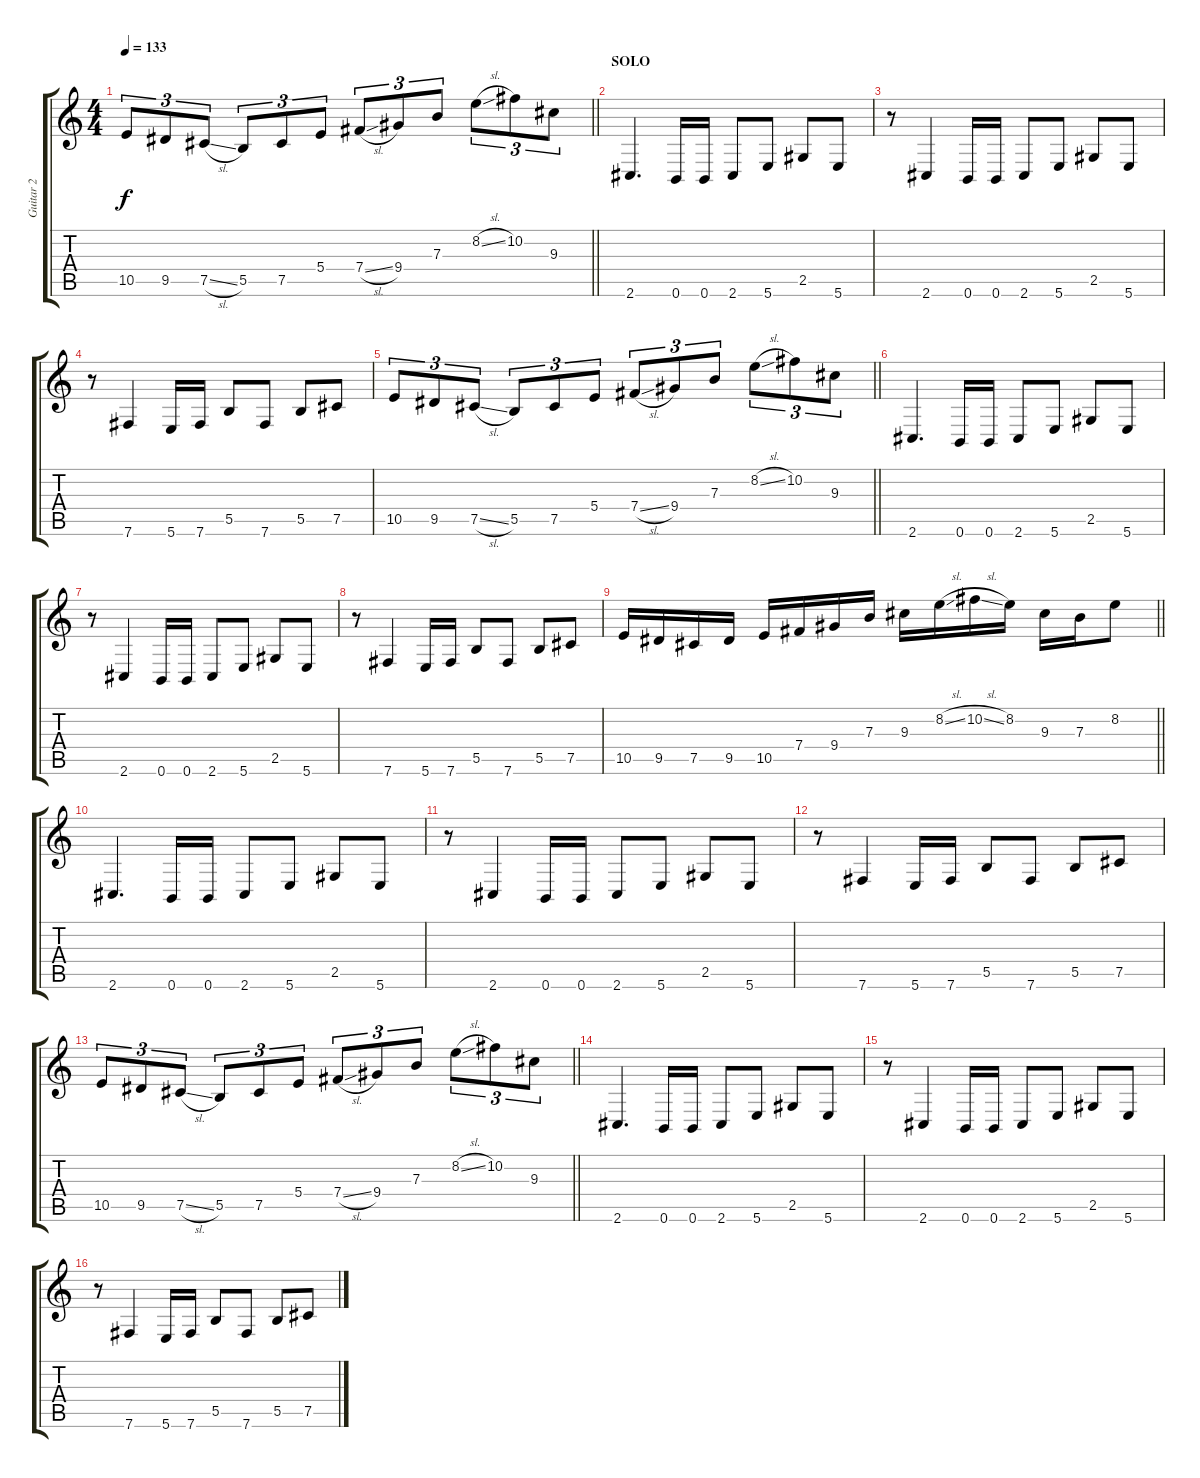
\track ("Guitar 2" "Guitar 2") {instrument distortionguitar}
\staff {score tabs}
\tuning (Db4 Ab3 E3 B2 Gb2 B1) {hide}
\ts (4 4)
\tempo 133
\clef g2
\barLineRight lightlight
\ks c
10.5.8{tu (3 2) dy f} 9.5.8{tu (3 2)} 7.5{sl}.8{tu (3 2)} 5.5.8{tu (3 2)} 7.5.8{tu (3 2)} 5.4.8{tu (3 2)} 7.4{sl}.8{tu (3 2)} 9.4.8{tu (3 2)} 7.3.8{tu (3 2)} 8.2{sl}.8{tu (3 2)} 10.2.8{tu (3 2)} 9.3.8{tu (3 2)} |
\section ("" "SOLO")
2.6.4{d} 0.6.16 0.6.16 2.6.8 5.6.8 2.5.8 5.6.8 |
r.8 2.6.4 0.6.16 0.6.16 2.6.8 5.6.8 2.5.8 5.6.8 |
r.8 7.6.4 5.6.16 7.6.16 5.5.8 7.6.8 5.5.8 7.5.8 |
\barLineRight lightlight
10.5.8{tu (3 2)} 9.5.8{tu (3 2)} 7.5{sl}.8{tu (3 2)} 5.5.8{tu (3 2)} 7.5.8{tu (3 2)} 5.4.8{tu (3 2)} 7.4{sl}.8{tu (3 2)} 9.4.8{tu (3 2)} 7.3.8{tu (3 2)} 8.2{sl}.8{tu (3 2)} 10.2.8{tu (3 2)} 9.3.8{tu (3 2)} |
2.6.4{d} 0.6.16 0.6.16 2.6.8 5.6.8 2.5.8 5.6.8 |
r.8 2.6.4 0.6.16 0.6.16 2.6.8 5.6.8 2.5.8 5.6.8 |
r.8 7.6.4 5.6.16 7.6.16 5.5.8 7.6.8 5.5.8 7.5.8 |
\barLineRight lightlight
10.5.16 9.5.16 7.5.16 9.5.16 10.5.16 7.4.16 9.4.16 7.3.16 9.3.16 8.2{sl}.16 10.2{sl}.16 8.2.16 9.3.16 7.3.16 8.2.8 |
2.6.4{d} 0.6.16 0.6.16 2.6.8 5.6.8 2.5.8 5.6.8 |
r.8 2.6.4 0.6.16 0.6.16 2.6.8 5.6.8 2.5.8 5.6.8 |
r.8 7.6.4 5.6.16 7.6.16 5.5.8 7.6.8 5.5.8 7.5.8 |
\barLineRight lightlight
10.5.8{tu (3 2)} 9.5.8{tu (3 2)} 7.5{sl}.8{tu (3 2)} 5.5.8{tu (3 2)} 7.5.8{tu (3 2)} 5.4.8{tu (3 2)} 7.4{sl}.8{tu (3 2)} 9.4.8{tu (3 2)} 7.3.8{tu (3 2)} 8.2{sl}.8{tu (3 2)} 10.2.8{tu (3 2)} 9.3.8{tu (3 2)} |
2.6.4{d} 0.6.16 0.6.16 2.6.8 5.6.8 2.5.8 5.6.8 |
r.8 2.6.4 0.6.16 0.6.16 2.6.8 5.6.8 2.5.8 5.6.8 |
r.8 7.6.4 5.6.16 7.6.16 5.5.8 7.6.8 5.5.8 7.5.8
